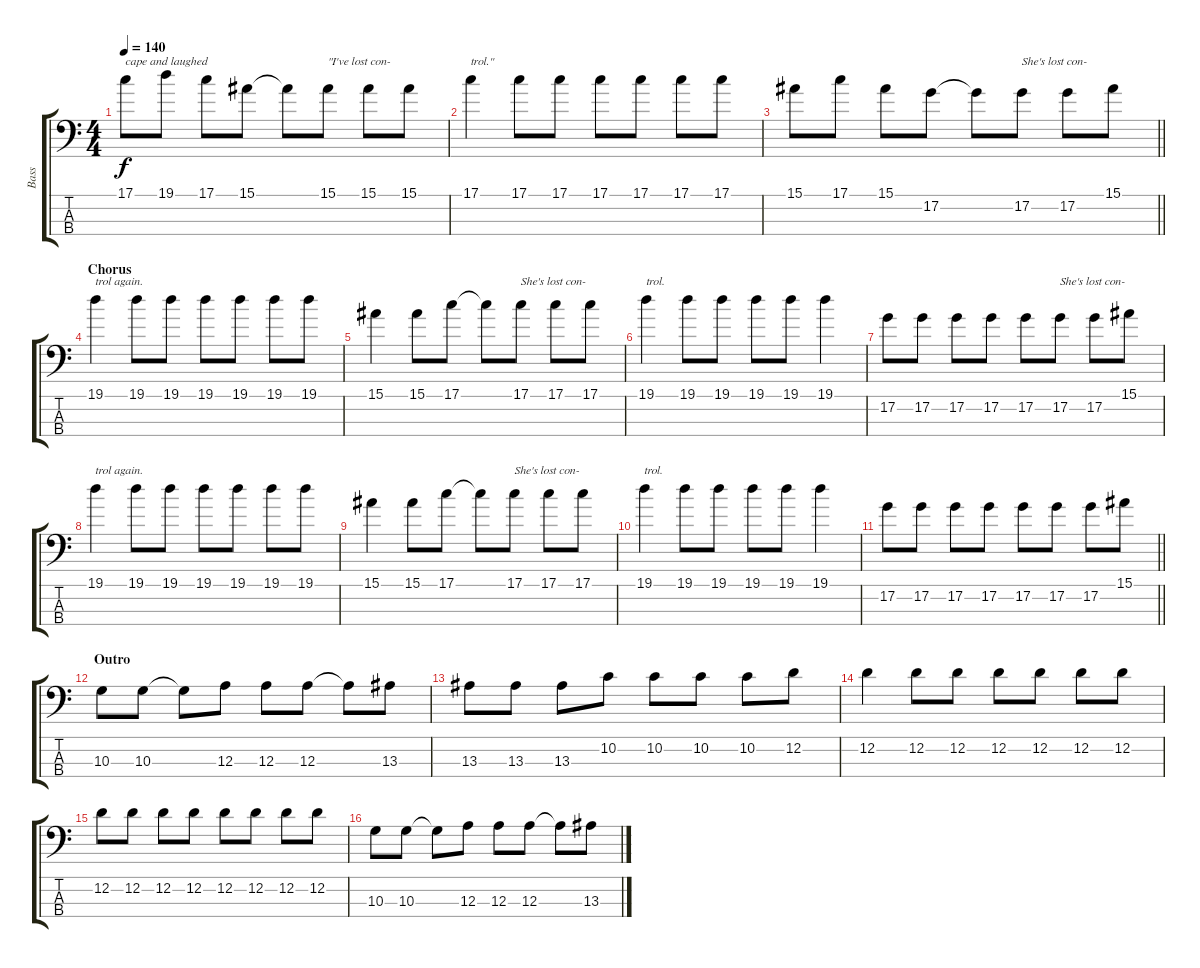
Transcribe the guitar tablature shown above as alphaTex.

\track ("Bass" "Bass") {instrument electricbassfinger}
\staff {score tabs}
\tuning (G2 D2 A1 E1) {hide}
\ts (4 4)
\tempo 140
\clef f4
\ks c
17.1.8{txt "cape and laughed" dy f} 19.1.8 17.1.8 15.1.8 15.1{t}.8 15.1.8{txt "\"I've lost con-"} 15.1.8 15.1.8 |
17.1.4{txt "trol.\""} 17.1.8 17.1.8 17.1.8 17.1.8 17.1.8 17.1.8 |
\barLineRight lightlight
15.1.8 17.1.8 15.1.8 17.2.8 17.2{t}.8 17.2.8{txt "She's lost con-"} 17.2.8 15.1.8 |
\section ("" "Chorus")
19.1.4{txt "trol again."} 19.1.8 19.1.8 19.1.8 19.1.8 19.1.8 19.1.8 |
15.1.4 15.1.8 17.1.8 17.1{t}.8 17.1.8{txt "She's lost con-"} 17.1.8 17.1.8 |
19.1.4{txt "trol."} 19.1.8 19.1.8 19.1.8 19.1.8 19.1.4 |
17.2.8 17.2.8 17.2.8 17.2.8 17.2.8 17.2.8{txt "She's lost con-"} 17.2.8 15.1.8 |
19.1.4{txt "trol again."} 19.1.8 19.1.8 19.1.8 19.1.8 19.1.8 19.1.8 |
15.1.4 15.1.8 17.1.8 17.1{t}.8 17.1.8{txt "She's lost con-"} 17.1.8 17.1.8 |
19.1.4{txt "trol."} 19.1.8 19.1.8 19.1.8 19.1.8 19.1.4 |
\barLineRight lightlight
17.2.8 17.2.8 17.2.8 17.2.8 17.2.8 17.2.8 17.2.8 15.1.8 |
\section ("" "Outro")
10.3.8 10.3.8 10.3{t}.8 12.3.8 12.3.8 12.3.8 12.3{t}.8 13.3.8 |
13.3.8 13.3.8 13.3.8 10.2.8 10.2.8 10.2.8 10.2.8 12.2.8 |
12.2.4 12.2.8 12.2.8 12.2.8 12.2.8 12.2.8 12.2.8 |
12.2.8 12.2.8 12.2.8 12.2.8 12.2.8 12.2.8 12.2.8 12.2.8 |
10.3.8 10.3.8 10.3{t}.8 12.3.8 12.3.8 12.3.8 12.3{t}.8 13.3.8
